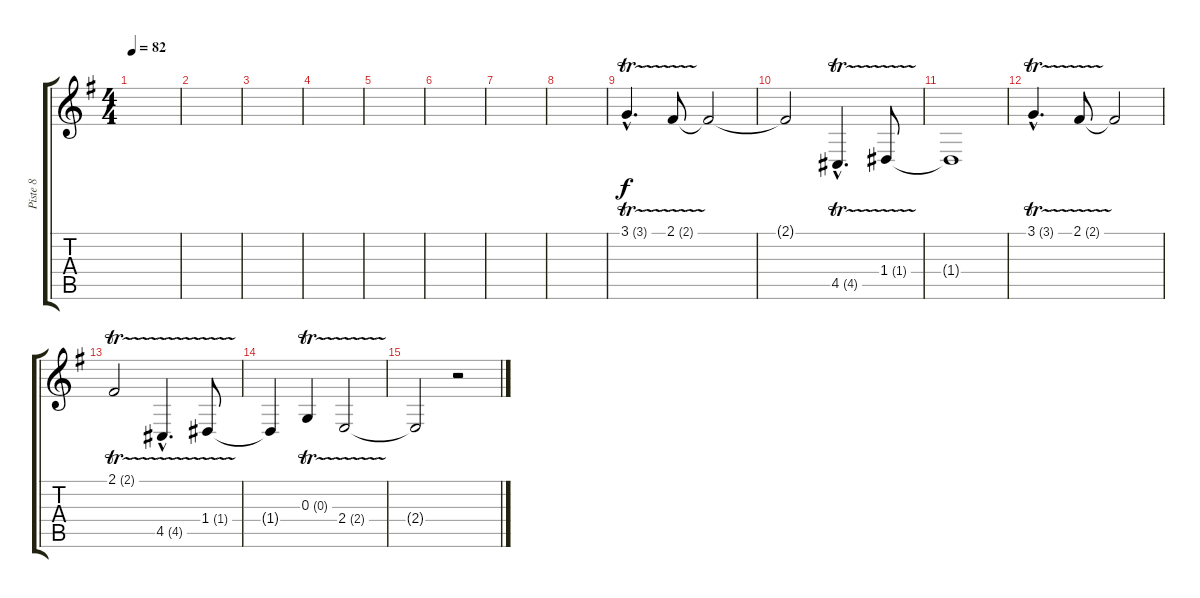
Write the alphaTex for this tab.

\track ("Piste 8" "Piste 8") {instrument synthstrings1}
\staff {score tabs}
\tuning (E4 B3 G3 D3 A2 E2) {hide}
\ts (4 4)
\tempo 82
\clef g2
\ks g
|
|
|
|
|
|
|
|
3.1{tr (3 16) hac}.4{d} 2.1{tr (2 16)}.8 2.1{t}.2 |
2.1{t}.2 4.5{tr (4 16) hac}.4{d} 1.4{tr (1 16)}.8 |
1.4{t}.1 |
3.1{tr (3 16) hac}.4{d} 2.1{tr (2 16)}.8 2.1{t}.2 |
2.1{tr (2 16)}.2 4.5{tr (4 16) hac}.4{d} 1.4{tr (1 16)}.8 |
1.4{t}.4 0.3{tr (0 16)}.4 2.4{tr (2 16)}.2 |
2.4{t}.2 r.2
